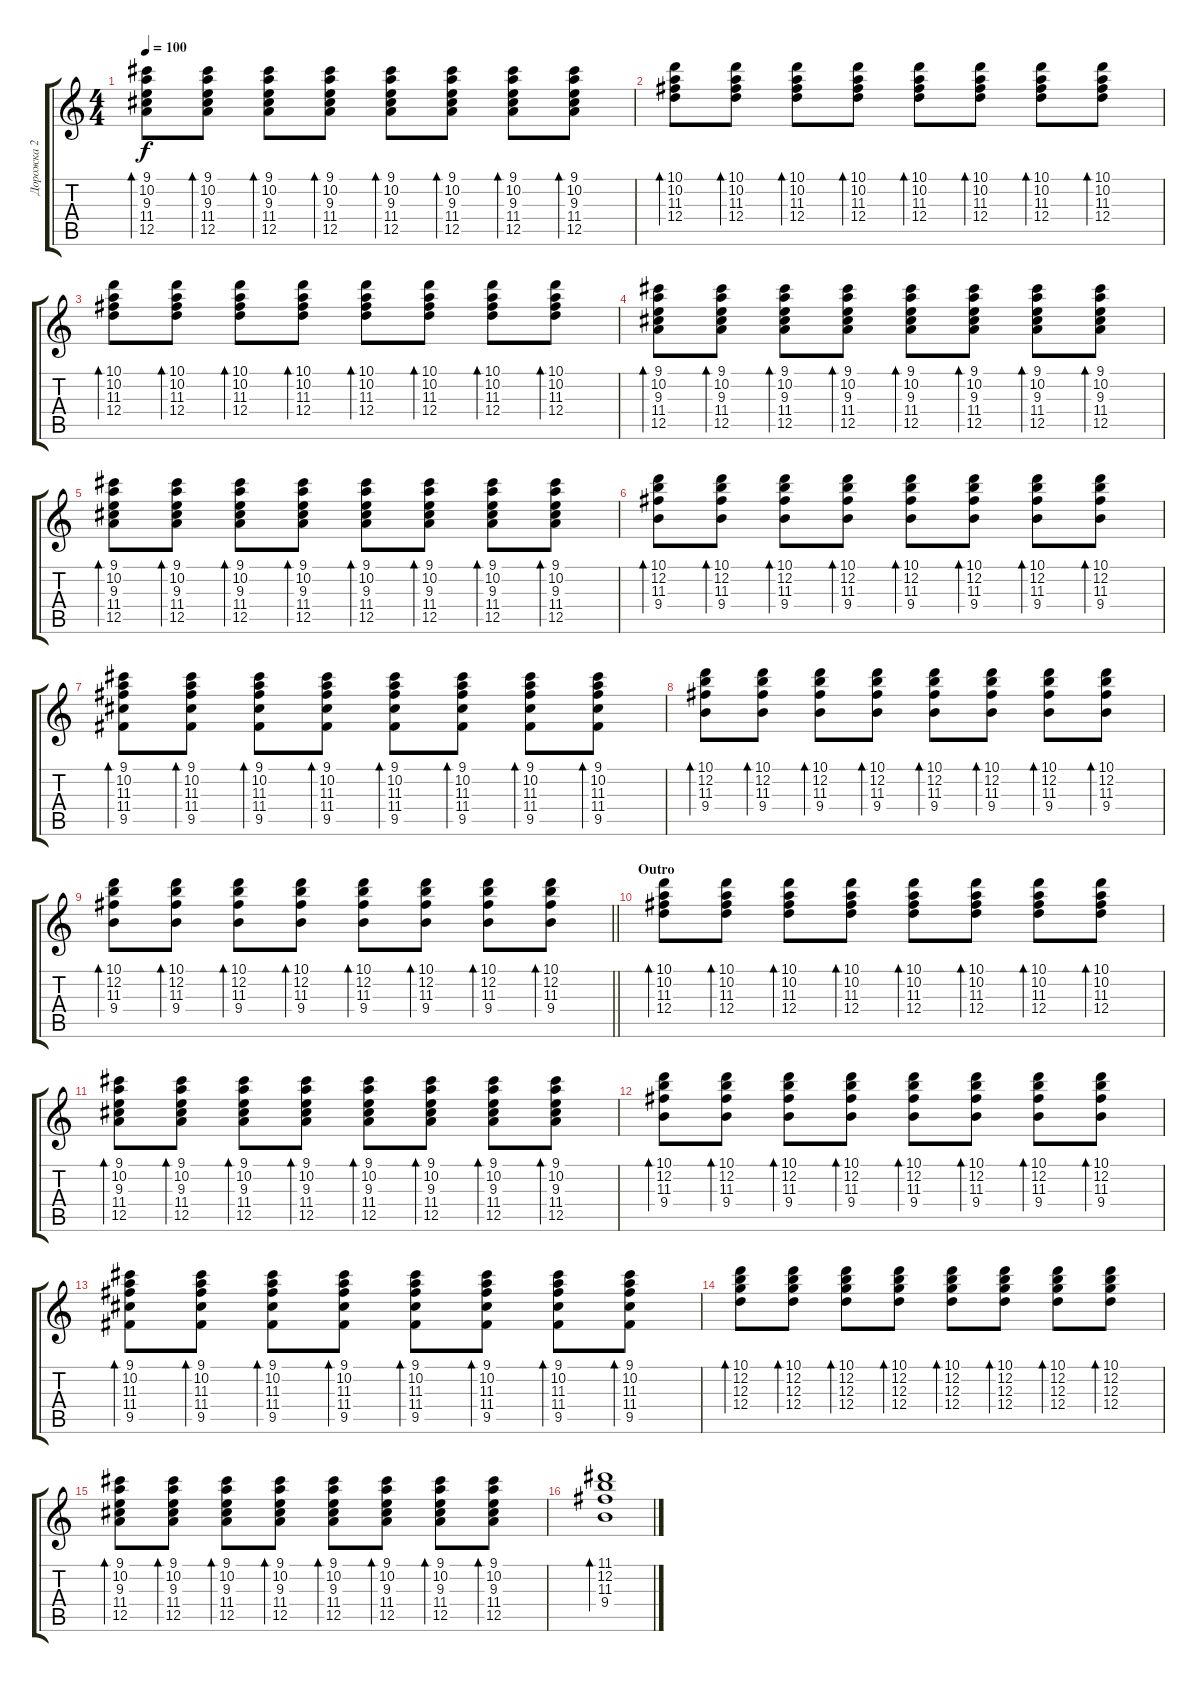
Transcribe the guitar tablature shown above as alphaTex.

\track ("Дорожка 2" "Дорожка 2") {instrument acousticguitarsteel}
\staff {score tabs}
\tuning (E4 B3 G3 D3 A2 E2) {hide}
\ts (4 4)
\tempo 100
\clef g2
\ks c
(9.1 10.2 9.3 11.4 12.5).8{bd 60 dy f} (9.1 10.2 9.3 11.4 12.5).8{bd 60} (9.1 10.2 9.3 11.4 12.5).8{bd 60} (9.1 10.2 9.3 11.4 12.5).8{bd 60} (9.1 10.2 9.3 11.4 12.5).8{bd 60} (9.1 10.2 9.3 11.4 12.5).8{bd 60} (9.1 10.2 9.3 11.4 12.5).8{bd 60} (9.1 10.2 9.3 11.4 12.5).8{bd 60} |
(10.1 10.2 11.3 12.4).8{bd 60} (10.1 10.2 11.3 12.4).8{bd 60} (10.1 10.2 11.3 12.4).8{bd 60} (10.1 10.2 11.3 12.4).8{bd 60} (10.1 10.2 11.3 12.4).8{bd 60} (10.1 10.2 11.3 12.4).8{bd 60} (10.1 10.2 11.3 12.4).8{bd 60} (10.1 10.2 11.3 12.4).8{bd 60} |
(10.1 10.2 11.3 12.4).8{bd 60} (10.1 10.2 11.3 12.4).8{bd 60} (10.1 10.2 11.3 12.4).8{bd 60} (10.1 10.2 11.3 12.4).8{bd 60} (10.1 10.2 11.3 12.4).8{bd 60} (10.1 10.2 11.3 12.4).8{bd 60} (10.1 10.2 11.3 12.4).8{bd 60} (10.1 10.2 11.3 12.4).8{bd 60} |
(9.1 10.2 9.3 11.4 12.5).8{bd 60} (9.1 10.2 9.3 11.4 12.5).8{bd 60} (9.1 10.2 9.3 11.4 12.5).8{bd 60} (9.1 10.2 9.3 11.4 12.5).8{bd 60} (9.1 10.2 9.3 11.4 12.5).8{bd 60} (9.1 10.2 9.3 11.4 12.5).8{bd 60} (9.1 10.2 9.3 11.4 12.5).8{bd 60} (9.1 10.2 9.3 11.4 12.5).8{bd 60} |
(9.1 10.2 9.3 11.4 12.5).8{bd 60} (9.1 10.2 9.3 11.4 12.5).8{bd 60} (9.1 10.2 9.3 11.4 12.5).8{bd 60} (9.1 10.2 9.3 11.4 12.5).8{bd 60} (9.1 10.2 9.3 11.4 12.5).8{bd 60} (9.1 10.2 9.3 11.4 12.5).8{bd 60} (9.1 10.2 9.3 11.4 12.5).8{bd 60} (9.1 10.2 9.3 11.4 12.5).8{bd 60} |
(10.1 12.2 11.3 9.4).8{bd 60} (10.1 12.2 11.3 9.4).8{bd 60} (10.1 12.2 11.3 9.4).8{bd 60} (10.1 12.2 11.3 9.4).8{bd 60} (10.1 12.2 11.3 9.4).8{bd 60} (10.1 12.2 11.3 9.4).8{bd 60} (10.1 12.2 11.3 9.4).8{bd 60} (10.1 12.2 11.3 9.4).8{bd 60} |
(9.1 10.2 11.3 11.4 9.5).8{bd 60} (9.1 10.2 11.3 11.4 9.5).8{bd 60} (9.1 10.2 11.3 11.4 9.5).8{bd 60} (9.1 10.2 11.3 11.4 9.5).8{bd 60} (9.1 10.2 11.3 11.4 9.5).8{bd 60} (9.1 10.2 11.3 11.4 9.5).8{bd 60} (9.1 10.2 11.3 11.4 9.5).8{bd 60} (9.1 10.2 11.3 11.4 9.5).8{bd 60} |
(10.1 12.2 11.3 9.4).8{bd 60} (10.1 12.2 11.3 9.4).8{bd 60} (10.1 12.2 11.3 9.4).8{bd 60} (10.1 12.2 11.3 9.4).8{bd 60} (10.1 12.2 11.3 9.4).8{bd 60} (10.1 12.2 11.3 9.4).8{bd 60} (10.1 12.2 11.3 9.4).8{bd 60} (10.1 12.2 11.3 9.4).8{bd 60} |
\barLineRight lightlight
(10.1 12.2 11.3 9.4).8{bd 60} (10.1 12.2 11.3 9.4).8{bd 60} (10.1 12.2 11.3 9.4).8{bd 60} (10.1 12.2 11.3 9.4).8{bd 60} (10.1 12.2 11.3 9.4).8{bd 60} (10.1 12.2 11.3 9.4).8{bd 60} (10.1 12.2 11.3 9.4).8{bd 60} (10.1 12.2 11.3 9.4).8{bd 60} |
\section ("" "Outro")
(10.1 10.2 11.3 12.4).8{bd 60} (10.1 10.2 11.3 12.4).8{bd 60} (10.1 10.2 11.3 12.4).8{bd 60} (10.1 10.2 11.3 12.4).8{bd 60} (10.1 10.2 11.3 12.4).8{bd 60} (10.1 10.2 11.3 12.4).8{bd 60} (10.1 10.2 11.3 12.4).8{bd 60} (10.1 10.2 11.3 12.4).8{bd 60} |
(9.1 10.2 9.3 11.4 12.5).8{bd 60} (9.1 10.2 9.3 11.4 12.5).8{bd 60} (9.1 10.2 9.3 11.4 12.5).8{bd 60} (9.1 10.2 9.3 11.4 12.5).8{bd 60} (9.1 10.2 9.3 11.4 12.5).8{bd 60} (9.1 10.2 9.3 11.4 12.5).8{bd 60} (9.1 10.2 9.3 11.4 12.5).8{bd 60} (9.1 10.2 9.3 11.4 12.5).8{bd 60} |
(10.1 12.2 11.3 9.4).8{bd 60} (10.1 12.2 11.3 9.4).8{bd 60} (10.1 12.2 11.3 9.4).8{bd 60} (10.1 12.2 11.3 9.4).8{bd 60} (10.1 12.2 11.3 9.4).8{bd 60} (10.1 12.2 11.3 9.4).8{bd 60} (10.1 12.2 11.3 9.4).8{bd 60} (10.1 12.2 11.3 9.4).8{bd 60} |
(9.1 10.2 11.3 11.4 9.5).8{bd 60} (9.1 10.2 11.3 11.4 9.5).8{bd 60} (9.1 10.2 11.3 11.4 9.5).8{bd 60} (9.1 10.2 11.3 11.4 9.5).8{bd 60} (9.1 10.2 11.3 11.4 9.5).8{bd 60} (9.1 10.2 11.3 11.4 9.5).8{bd 60} (9.1 10.2 11.3 11.4 9.5).8{bd 60} (9.1 10.2 11.3 11.4 9.5).8{bd 60} |
(10.1 12.2 12.3 12.4).8{bd 60} (10.1 12.2 12.3 12.4).8{bd 60} (10.1 12.2 12.3 12.4).8{bd 60} (10.1 12.2 12.3 12.4).8{bd 60} (10.1 12.2 12.3 12.4).8{bd 60} (10.1 12.2 12.3 12.4).8{bd 60} (10.1 12.2 12.3 12.4).8{bd 60} (10.1 12.2 12.3 12.4).8{bd 60} |
(9.1 10.2 9.3 11.4 12.5).8{bd 60} (9.1 10.2 9.3 11.4 12.5).8{bd 60} (9.1 10.2 9.3 11.4 12.5).8{bd 60} (9.1 10.2 9.3 11.4 12.5).8{bd 60} (9.1 10.2 9.3 11.4 12.5).8{bd 60} (9.1 10.2 9.3 11.4 12.5).8{bd 60} (9.1 10.2 9.3 11.4 12.5).8{bd 60} (9.1 10.2 9.3 11.4 12.5).8{bd 60} |
(11.1 12.2 11.3 9.4).1{bd 60}
